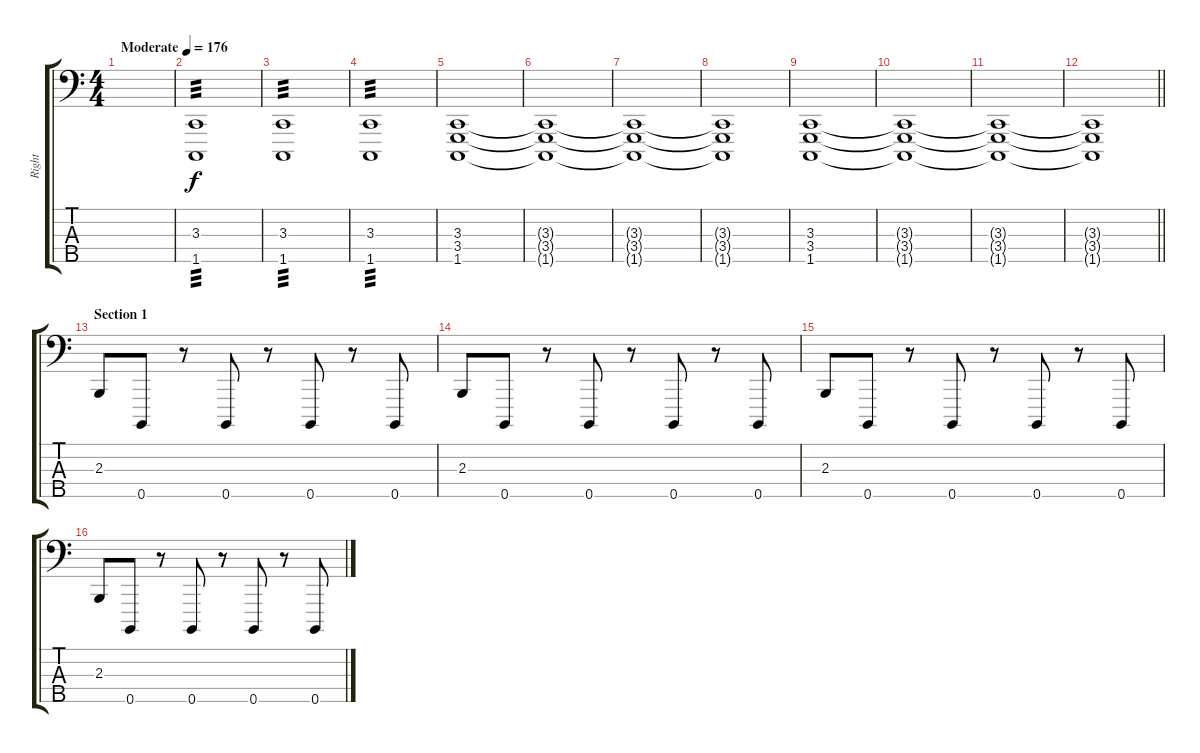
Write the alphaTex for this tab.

\track ("Right" "Right") {instrument acousticgrandpiano}
\staff {score tabs}
\tuning (G2 D2 A1 E1 B0) {hide}
\ts (4 4)
\tempo (176 "Moderate")
\clef f4
\ks c
|
(3.3 1.5).1{tp 3} |
(3.3 1.5).1{tp 3} |
(3.3 1.5).1{tp 3} |
(3.3 3.4 1.5).1 |
(3.3{t} 3.4{t} 1.5{t}).1 |
(3.3{t} 3.4{t} 1.5{t}).1 |
(3.3{t} 3.4{t} 1.5{t}).1 |
(3.3 3.4 1.5).1 |
(3.3{t} 3.4{t} 1.5{t}).1 |
(3.3{t} 3.4{t} 1.5{t}).1 |
\barLineRight lightlight
(3.3{t} 3.4{t} 1.5{t}).1 |
\section ("" "Section 1")
2.3.8 0.5.8 r.8 0.5.8 r.8 0.5.8 r.8 0.5.8 |
2.3.8 0.5.8 r.8 0.5.8 r.8 0.5.8 r.8 0.5.8 |
2.3.8 0.5.8 r.8 0.5.8 r.8 0.5.8 r.8 0.5.8 |
2.3.8 0.5.8 r.8 0.5.8 r.8 0.5.8 r.8 0.5.8
